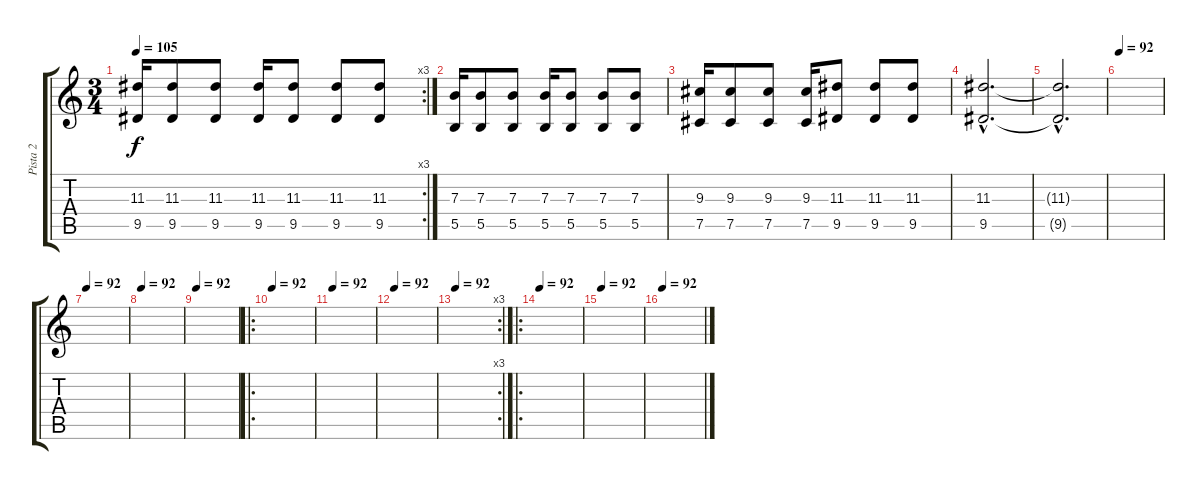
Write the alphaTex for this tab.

\track ("Pista 2" "Pista 2") {instrument distortionguitar}
\staff {score tabs}
\tuning (Db4 Ab3 E3 B2 Gb2 B1) {hide}
\rc 3
\ts (3 4)
\tempo 105
\clef g2
\ks c
(11.3 9.5).16{dy f} (11.3 9.5).8 (11.3 9.5).8 (11.3 9.5).16 (11.3 9.5).8 (11.3 9.5).8 (11.3 9.5).8 |
(7.3 5.5).16 (7.3 5.5).8 (7.3 5.5).8 (7.3 5.5).16 (7.3 5.5).8 (7.3 5.5).8 (7.3 5.5).8 |
(9.3 7.5).16 (9.3 7.5).8 (9.3 7.5).8 (9.3 7.5).16 (11.3 9.5).8 (11.3 9.5).8 (11.3 9.5).8 |
(11.3{hac} 9.5{hac}).2{d} |
(11.3{hac t} 9.5{hac t}).2{d} |
\tempo 92
|
\tempo 92
|
\tempo 92
|
\tempo 92
|
\ro
\tempo 92
|
\tempo 92
|
\tempo 92
|
\rc 3
\tempo 92
|
\ro
\tempo 92
|
\tempo 92
|
\tempo 92
